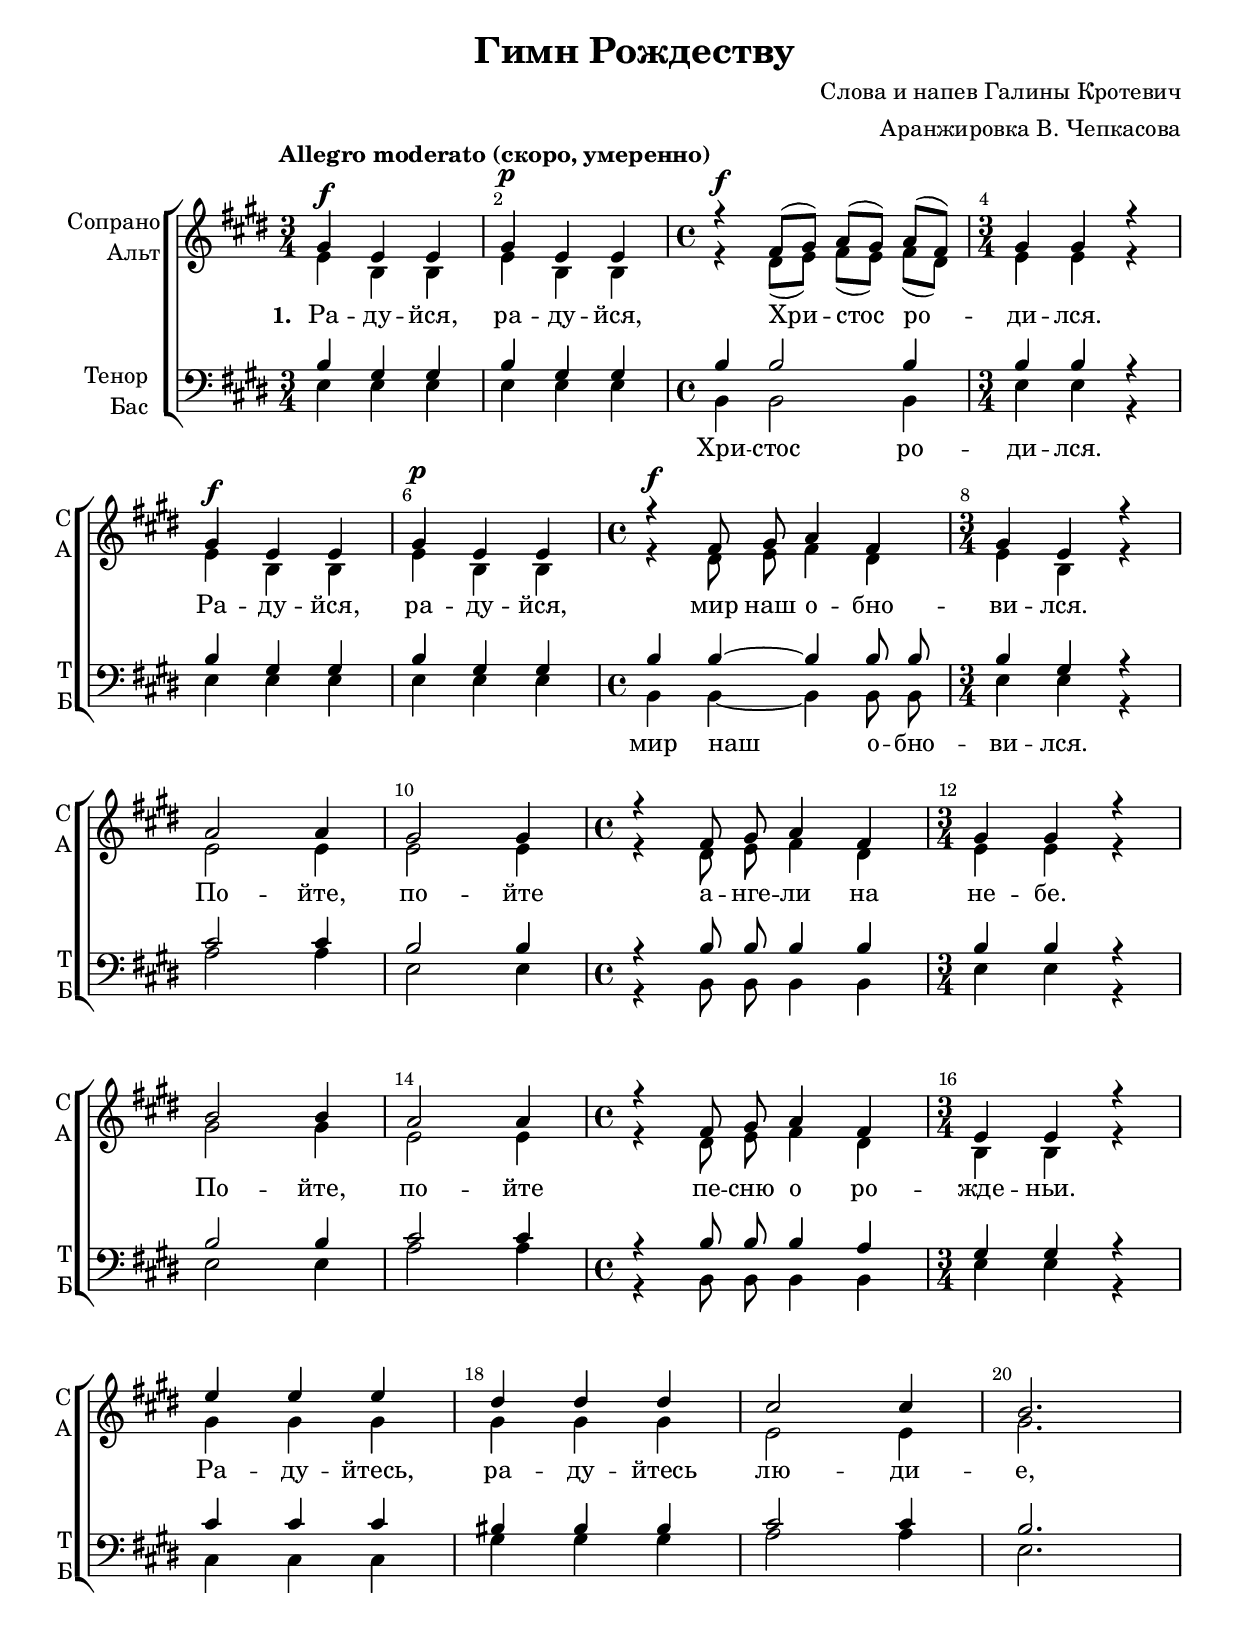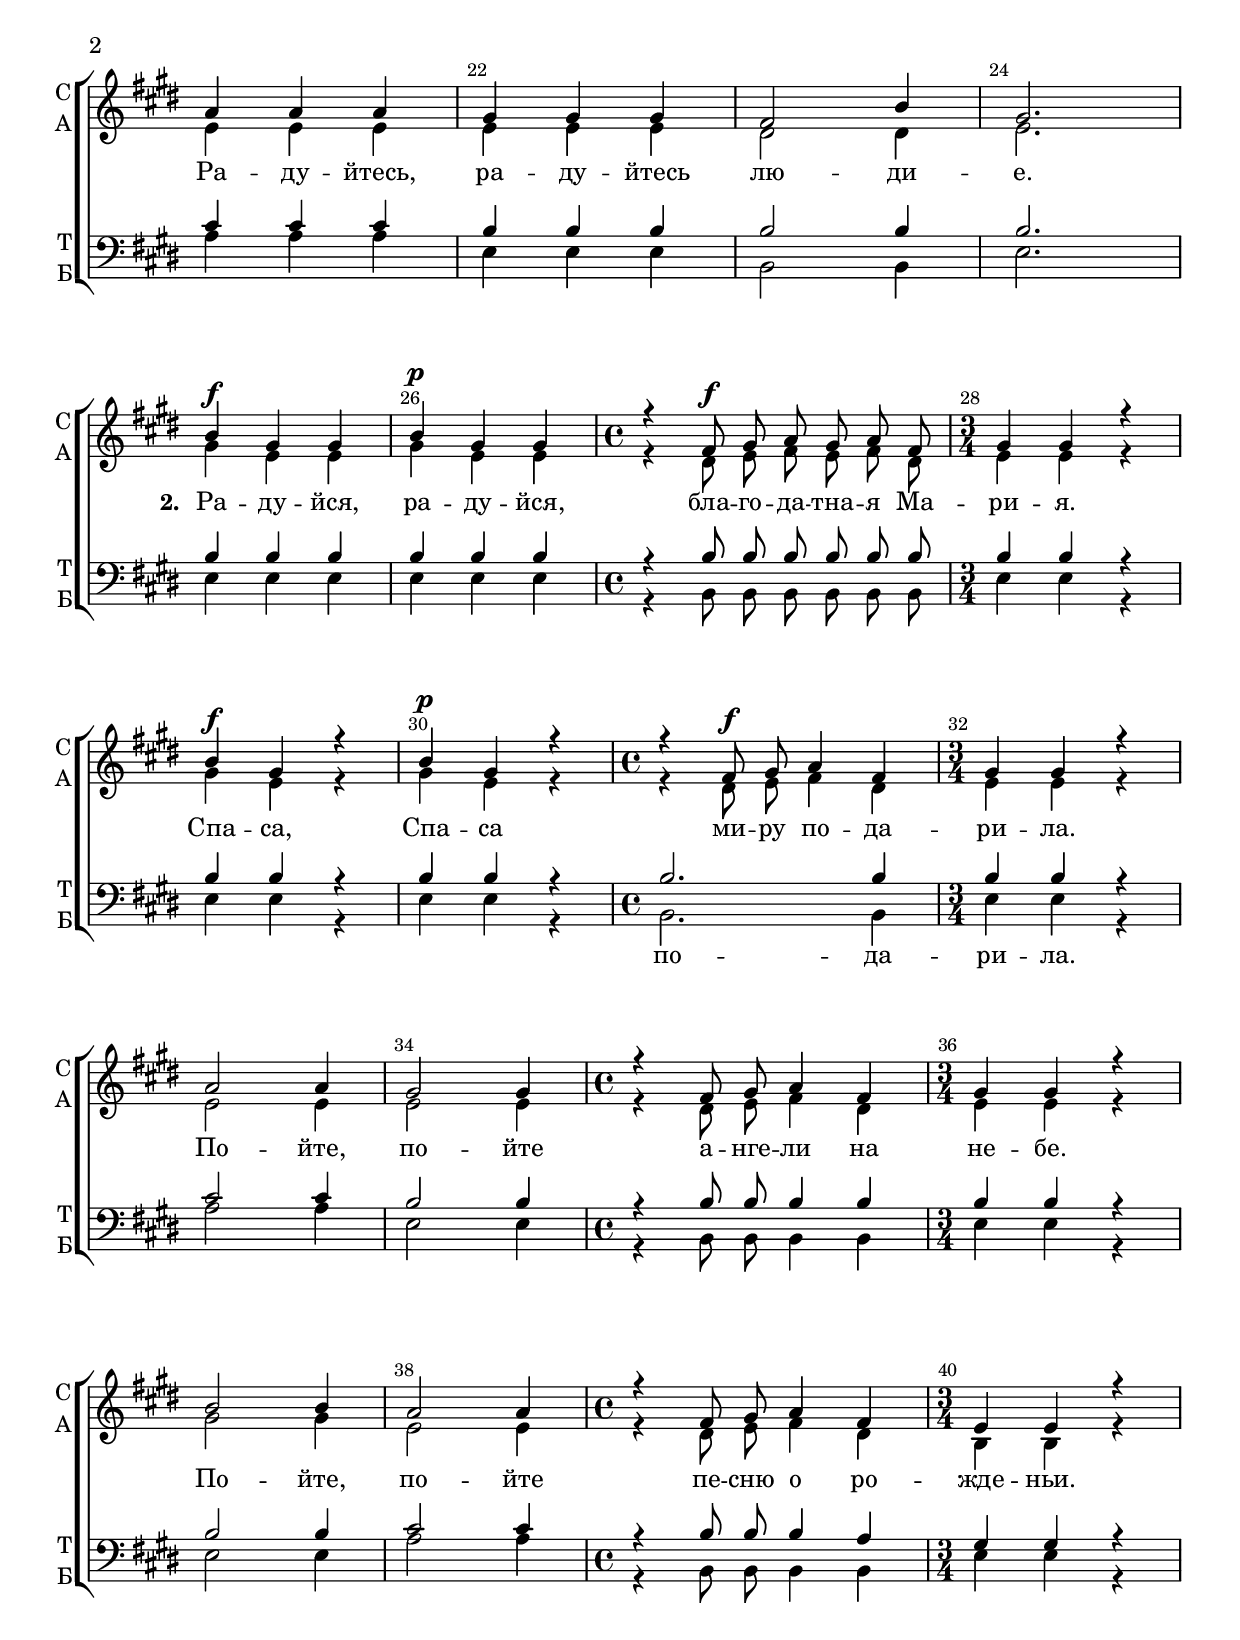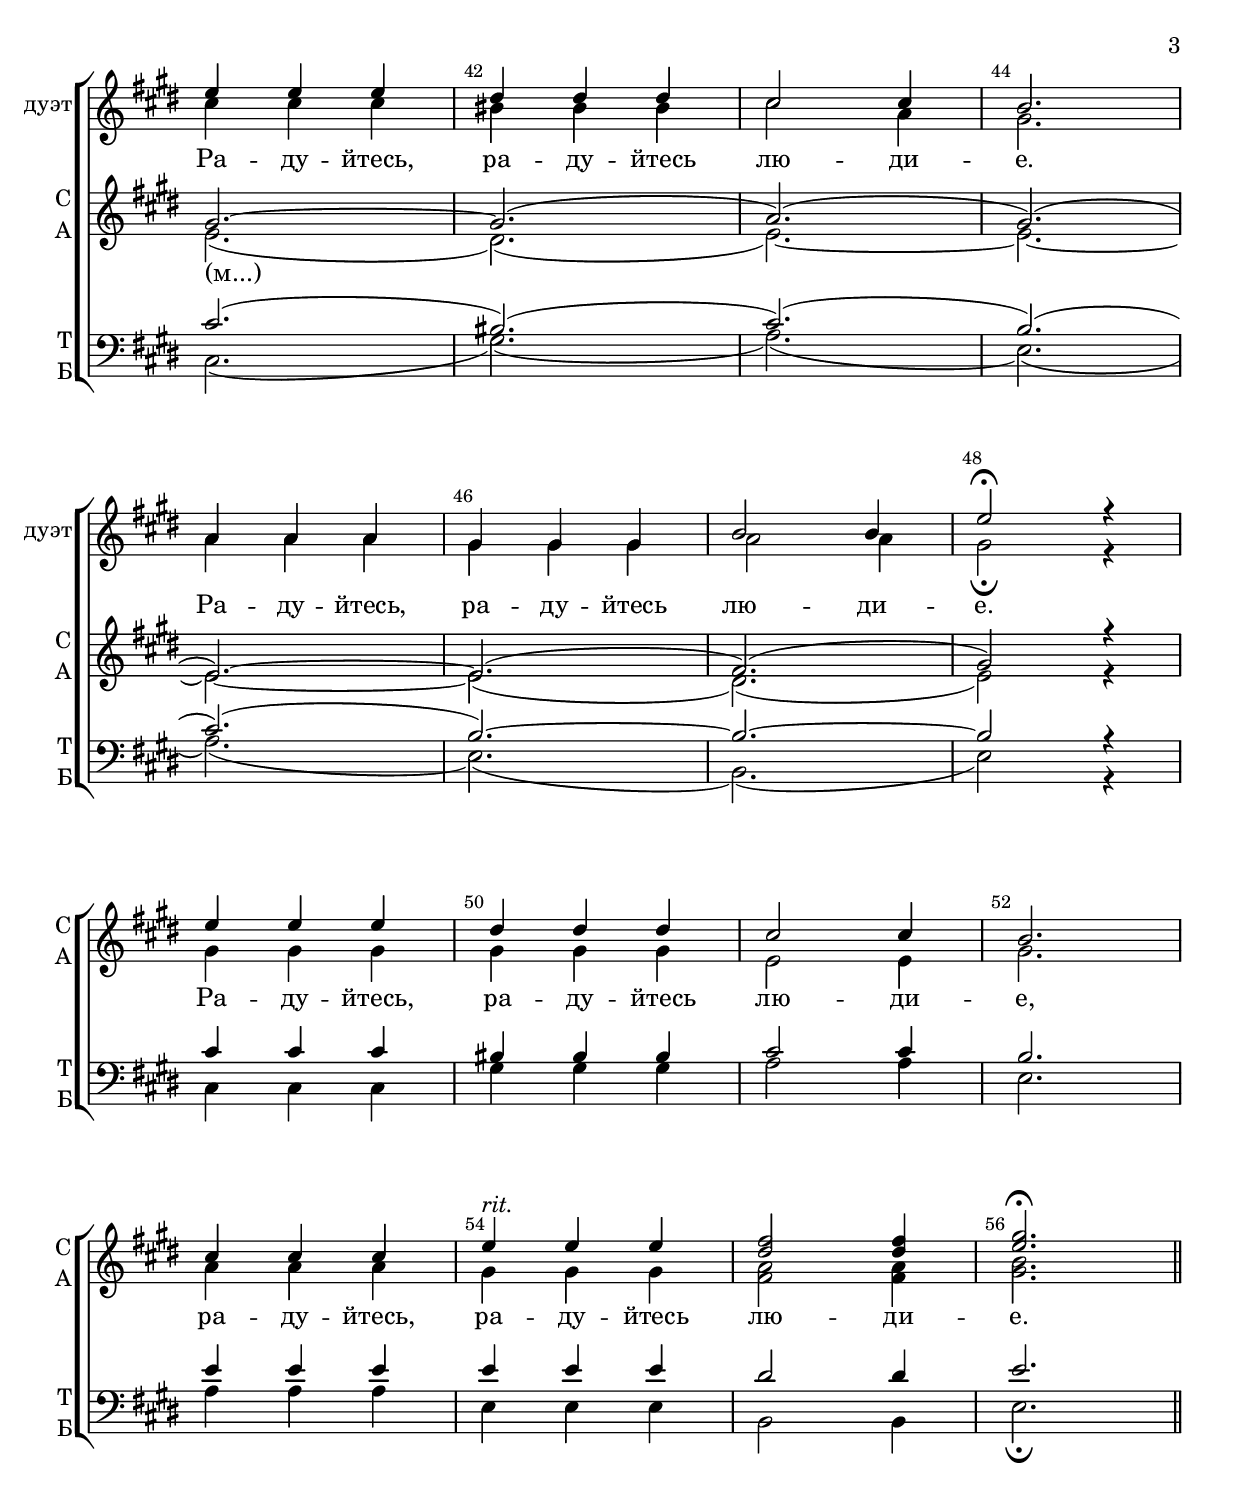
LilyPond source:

\version "2.18.2"

% закомментируйте строку ниже, чтобы получался pdf с навигацией
#(ly:set-option 'point-and-click #f)
#(ly:set-option 'midi-extension "mid")
#(set-default-paper-size "a4")
%#(set-global-staff-size 18)

\header {
  title = "Гимн Рождеству"
  composer = "Слова и напев Галины Кротевич"
  arranger = "Аранжировка В. Чепкасова"
  % Удалить строку версии LilyPond 
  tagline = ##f
}

breathes = { \once \override BreathingSign.text = \markup { \musicglyph #"scripts.tickmark" } \breathe }

global = {
  \key e \major
  \time 3/4
  \autoBeamOff
}

%make visible number of every 2-nd bar
secondbar = {
  \override Score.BarNumber.break-visibility = #end-of-line-invisible
  \override Score.BarNumber.X-offset = #1
  \override Score.BarNumber.self-alignment-X = #LEFT
  \set Score.barNumberVisibility = #(every-nth-bar-number-visible 2)
}

%use this as temporary line break
abr = { \break }

% uncommend next line when finished
%abr = {}

%once hide accidental (runaround for cadenza
nat = { \once \hide Accidental }

sopvoice = \relative c'' {
  \global
  \dynamicUp
  \tempo "Allegro moderato (скоро, умеренно)"
  \secondbar  
  gis4\f e e |
  gis\p e e |
  \time 4/4 r4\f fis8[( gis]) a[( gis]) a[( fis]) |
  \time 3/4 gis4 gis r | \abr
  
  gis4\f e e |
  gis\p e e |
  \time 4/4 r4\f fis8 gis a4 fis |
  \time 3/4 gis e r | \abr
  
  a2 a4 |
  gis2 gis4 |
  \time 4/4 r4 fis8 gis a4 fis |
  \time 3/4 gis4 gis r |  \abr
  
  b2 b4 |
  a2 a4 |
  \time 4/4 r4 fis8 gis a4 fis |
  \time 3/4 e4 e r | \abr
  
  e'4 e e |
  dis dis dis |
  cis2 cis4 |
  b2. | \abr
  
 
  % page 2
  a4 a a |
  gis gis gis |
  fis2 b4 |
  gis2. | \abr
  
  b4 gis gis |
  b gis gis |
  \time 4/4 r fis8 gis a gis a fis |
  \time 3/4 gis4 gis r | \abr
  
  b\f gis r |
  b\p gis r |
  \time 4/4 r fis8\f gis a4 fis |
  \time 3/4 gis gis r | \abr
  
  a2 a4 |
  gis2 gis4 |
  \time 4/4 r fis8 gis a4 fis |
  \time 3/4 gis4 gis r | \abr
  
  b2 b4 |
  a2 a4 |
  \time 4/4 r fis8 gis a4 fis |
  \time 3/4 e e r  \abr
  
  
    % page 3
  gis2.~ |
  gis( |
  a)( |
  gis)( | \abr
  
  e2.~) |
  e( |
  fis)( |
  gis2) r4 | \abr
  
  e'4 e e |
  dis dis dis |
  cis2 cis4 |
  b2. | \abr
  
  cis4 cis cis |
  e^\markup\italic"rit." e e |
  <dis fis>2 q4 |
  <e gis>2.\fermata | \abr
  \bar "||"
  
}


altvoice = \relative c' {
  \global
  \dynamicUp  
  e4 b b |
  e b b |
  r4 dis8[( e]) fis[( e]) fis[( dis]) |
  e4 e r |
  
  e b b |
  e b b |
  r dis8 e fis4 dis |
  e b r | 
  
  e2 e4 |
  e2 e4 |
  r dis8 e fis4 dis |
  e e r |
  
  gis2 gis4 |
  e2 e4 |
  r dis8 e fis4 dis |
  b b r |
  
  gis' gis gis |
  gis gis gis |
  e2 e4 |
  gis2.
  
  % page 3
  e4 e e |
  e e e |
  dis2 dis4 |
  e2. |
  
  gis4\f e e |
  gis\p e e |
  r dis8\f e fis e fis dis |
  e4 e r |
  
  gis e r |
  gis e r |
  r dis8 e fis4 dis |
  e e r |
  
  e2 e4 |
  e2 e4 |
  r dis8 e fis4 dis |
  e e r |
  
  gis2 gis4 |
  e2 e4 |
  r dis8 e fis4 dis |
  b b r
  
    % page 2
  e2.( |
  dis)( |
  e)~ |
  e~ |
  
  e~ |
  e( |
  dis)( |
  e2) r4
  
  gis4 gis gis |
  gis gis gis |
  e2 e4 |
  gis2. |
  
  a4 a a |
  gis gis gis |
  <fis a>2 q4 |
  <gis b>2.
  
}


tenorvoice = \relative c' {
  \global
  \dynamicUp 
  b4 gis gis |
  b gis gis |
  b b2 b4 |
  b b r |
  
  b gis gis |
  b gis gis |
  b b~ b b8 b |
  b4 gis r |
  
  cis2 cis4 |
  b2 b4 |
  r b8 b b4 b |
  b b r |
  
  b2 b4 |
  cis2 cis4 |
  r b8 b b4 a |
  gis gis r |
  
  cis4 cis cis |
  bis bis bis |
  cis2 cis4 |
  b2. |
  
    % page 3
  cis4 cis cis |
  b b b |
  b2 b4 |
  b2. |
  
  b4 b b |
  b b b |
  r b8 b b b b b |
  b4 b r |
  
  b4 b r |
  b b r |
  b2. b4 |
  b b r |
  
  cis2 cis4 |
  b2 b4 |
  r b8 b b4 b |
  b b r |
  b2 b4 |
  cis2 cis4 |
  r b8 b b4 a |
  gis gis r
  
  % page 2
  cis2.( |
  bis)( |
  cis)( |
  b)( |
  
  cis)( |
  b)~ |
  b~ |
  b2 r4 |
  
  cis4 cis cis |
  bis bis bis |
  cis2 cis4 |
  b2. |
  
  e4 e e |
  e e e |
  dis2 dis4 |
  e2.
  

}


bassvoice = \relative c {
  \global
  \dynamicUp
  e4 e e |
  e e e |
  b b2 b4 |
  e e r |
  
  e e e |
  e e e |
  b b~ b b8 b |
  e4 e r |
  
  a2 a4 |
  e2 e4 |
  r b8 b b4 b |
  e e r |
  
  e2 e4 |
  a2 a4 |
  r b,8 b b4 b |
  e e r |
  
  cis cis cis |
  gis' gis gis |
  a2 a4 |
  e2.
  
    % page 3
  a4 a a |
  e e e |
  b2 b4 |
  e2. |
  
  e4 e e |
  e e e |
  r b8 b b b b b |
  e4 e r |
  
  e e r |
  e e r |
  b2. b4 |
  e e r |
  
  a2 a4 |
  e2 e4 |
  r b8 b b4 b |
  e e r |
  
  e2 e4 |
  a2 a4 |
  r b,8 b b4 b |
  e e r
  
  % page 2
  cis2.( |
  gis')( |
  a)( |
  e)( |
  
  a)( |
  e)( |
  b)( |
  e2) r4
  
  cis4 cis cis |
  gis' gis gis |
  a2 a4 |
  e2. |
  
  a4 a a |
  e e e |
  b2 b4 |
  e2.\fermata

}



preduet = { 
  R4*128

}

duetup = \relative c'' {
  \global
  \dynamicUp
  \preduet
  e4 e e |
  dis dis dis |
  cis2 cis4 |
  b2. |
  
  a4 a a |
  gis gis gis |
  b2 b4 |
  e2\fermata r4
}

duetdown = \relative c'' {
  \global
  \dynamicUp
  \preduet
  cis4 cis cis |
  bis bis bis |
  cis2 a4 |
  gis2. |
  
  a4 a a |
  gis gis gis |
  a2 a4 |
  gis2\fermata r4
}

lyricscore = \lyricmode {
  \set stanza = "1. " Ра -- ду -- йся, ра -- ду -- йся, Хри -- стос ро -- ди -- лся.
  Ра -- ду -- йся, ра -- ду -- йся, мир наш о -- бно -- ви -- лся.
  По -- йте, по -- йте а -- нге -- ли на не -- бе.
  По -- йте, по -- йте пе -- сню о ро -- жде -- ньи.
  
  Ра -- ду -- йтесь, ра -- ду -- йтесь лю -- ди -- е,
  Ра -- ду -- йтесь, ра -- ду -- йтесь лю -- ди -- е.
  
   \set stanza = "2. " Ра -- ду -- йся, ра -- ду -- йся, бла -- го -- да -- тна -- я Ма -- ри -- я.
  Спа -- са, Спа -- са ми -- ру по -- да -- ри -- ла.
  По -- йте, по -- йте а -- нге -- ли на не -- бе.
  По -- йте, по -- йте пе -- сню о ро -- жде -- ньи.
  
  (м...)
  Ра -- ду -- йтесь, ра -- ду -- йтесь лю -- ди -- е,
  ра -- ду -- йтесь, ра -- ду -- йтесь лю -- ди -- е.
  
}

lyricscored = \lyricmode {
 
  Ра -- ду -- йтесь, ра -- ду -- йтесь лю -- ди -- е.
  Ра -- ду -- йтесь, ра -- ду -- йтесь лю -- ди -- е.
  
}

lyricscoreb = \lyricmode {
  \repeat unfold 6 \skip 1
  Хри -- стос ро -- ди -- лся.
   \repeat unfold 6 \skip 1
  мир наш о -- бно -- ви -- лся.
  
     \repeat unfold 56 \skip 1
    по -- да -- ри -- ла.
}

\bookpart {
  \paper {
    top-margin = 15
    left-margin = 15
    right-margin = 10
    bottom-margin = 15
    indent = 15
    ragged-bottom = ##f
  }
  \score {
    %  \transpose c bes {
    \new ChoirStaff <<
      
      \new Staff = "duet" \with {
        instrumentName = "дуэт"
        shortInstrumentName = "дуэт"
        midiInstrument = "voice oohs"
      } <<
        \new Voice = "duetup" { \voiceOne \duetup }
        \new Voice  = "duetdown" { \voiceTwo \duetdown }
      >>
      
      \new Lyrics \lyricsto "duetup" { \lyricscored }
      
      \new Staff = "upstaff" \with {
        instrumentName = \markup { \right-column { "Сопрано" "Альт"  } }
        shortInstrumentName = \markup { \right-column { "С" "А"  } }
        midiInstrument = "voice oohs"
      } <<
        \new Voice = "soprano" { \voiceOne \sopvoice }
        \new Voice  = "alto" { \voiceTwo \altvoice }
      >> 
      
      \new Lyrics = "sopranos"
      % or: \new Lyrics \lyricsto "soprano" { \lyricscore }
      % alternative lyrics above up staff
      %\new Lyrics \with {alignAboveContext = "upstaff"} \lyricsto "soprano" \lyricst
      
      \new Staff = "downstaff" \with {
        instrumentName = \markup { \right-column { "Тенор" "Бас" } }
        shortInstrumentName = \markup { \right-column { "Т" "Б" } }
        midiInstrument = "voice oohs"
      } <<
        \new Voice = "tenor" { \voiceOne \clef bass \tenorvoice }
        \new Voice = "bass" { \voiceTwo \bassvoice }
      >>
      
      \new Lyrics \lyricsto "bass" { \lyricscoreb }
      \context Lyrics = "sopranos" {
        \lyricsto "soprano" {
          \lyricscore
        }
      }
    >>
    %  }  % transposeµ
    \layout { 
      \context {
        \Score
      }
      \context {
        \Staff
        \accidentalStyle modern-voice-cautionary
        % удаляем обозначение темпа из общего плана
        %  \remove "Time_signature_engraver"
        %  \remove "Bar_number_engraver"
        \RemoveEmptyStaves
        \override VerticalAxisGroup.remove-first = ##t
      }
      %Metronome_mark_engraver
    }
  }
}

\bookpart {
  \score {
    \unfoldRepeats
    %  \transpose c bes {
    \new ChoirStaff <<
      \new Staff = "duet" \with {
        instrumentName = "дуэт"
        shortInstrumentName = "дуэт"
        midiInstrument = "voice oohs"
      } <<
        \new Voice = "duetup" { \voiceOne \duetup }
        \new Voice  = "duetdown" { \voiceTwo \duetdown }
      >>
      \new Staff = "upstaff" \with {
        instrumentName = \markup { \right-column { "Сопрано" "Альт"  } }
        shortInstrumentName = \markup { \right-column { "С" "А"  } }
        midiInstrument = "voice oohs"
      } <<
        \new Voice = "soprano" { \voiceOne \sopvoice }
        \new Voice  = "alto" { \voiceTwo \altvoice }
      >> 
      
      \new Lyrics = "sopranos"
      
      \new Staff = "downstaff" \with {
        instrumentName = \markup { \right-column { "Тенор" "Бас" } }
        shortInstrumentName = \markup { \right-column { "Т" "Б" } }
        midiInstrument = "voice oohs"
      } <<
        \new Voice = "tenor" { \voiceOne \clef bass \tenorvoice }
        \new Voice = "bass" { \voiceTwo \bassvoice }
      >>
      \context Lyrics = "sopranos" {
        \lyricsto "soprano" {
          \lyricscore
        }
      }
    >>
    %  }  % transposeµ
    \midi {
      \tempo 4=90
    }
  }
}
